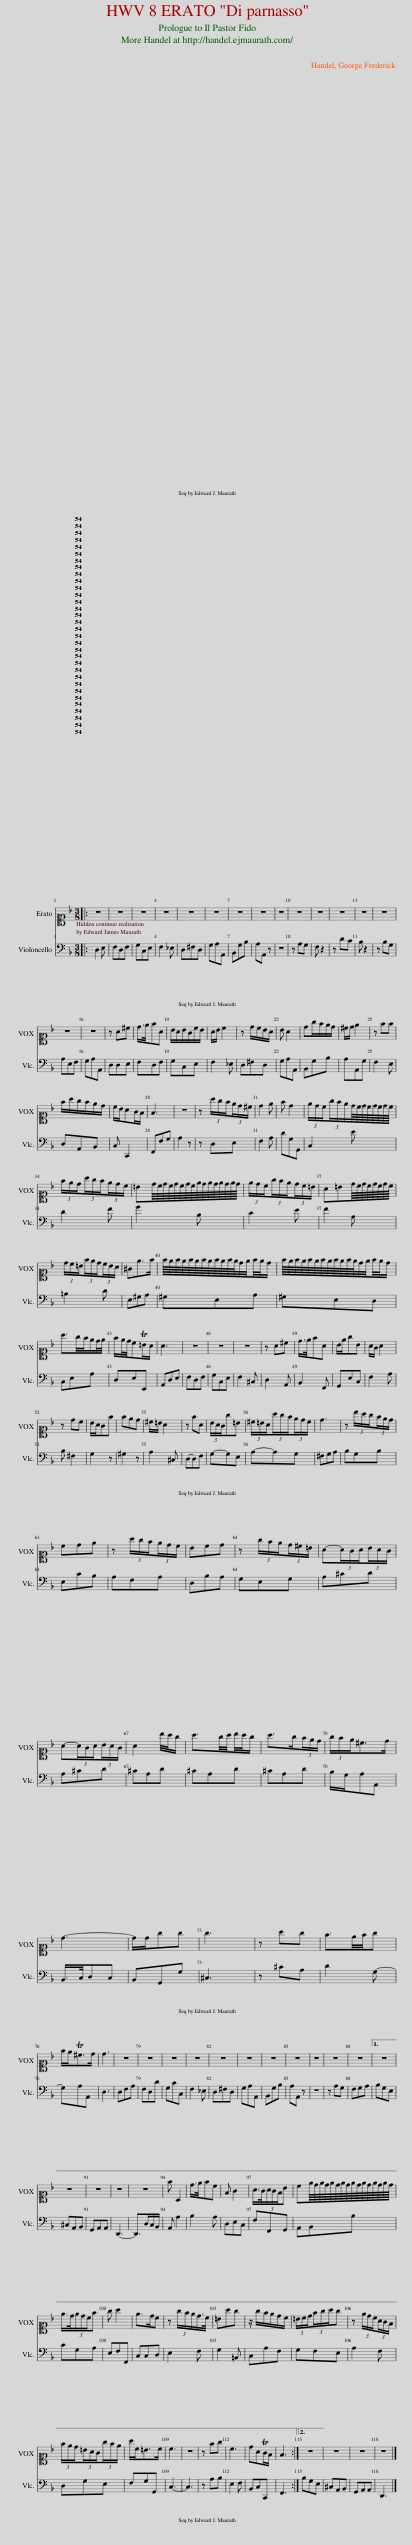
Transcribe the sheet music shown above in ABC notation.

X:1
%%score 1 2 { 3 | 4 } { ( 5 7 ) | 6 }
L:1/8
Q:1/4=54
M:3/8
I:linebreak $
K:F
V:1 alto1
V:2 bass
V:3 treble
V:4 bass
V:5 treble
V:7 treble
V:6 bass
V:1
|: z3 | z3 | z3 | z3 | z3 | %5
 z3 | z3 | z3 | z3 | z3 | %10
 z3 | z3 | z3 | z3 |$ z3 | %15
 z3 | z A^c | d/>e/fA | B/A/B/G/c/B/ | A/B/ c2 | %20
 z d/c/B/A/ | B A2 | dg/f/e/d/ | ^c/d/ e2 | z ff |$ %25
 f/a/g/f/e/d/ | c/B/AG/F/ | F3 | z3 | z (3a/g/f/(3e/d/^c/ | %30
 d2 e | f d2 | (3e/d/c/(3g/f/e/d/8c/8d/8c/8d/8c/8d/8c/8 |$ (3f/e/d/(3a/g/f/(3e/d/c/ | =Bd/8c/8d/8c/8d/8c/8d/8c/8e/8d/8e/8d/8e/8d/8e/8d/8 | %35
 (3e/d/c/(3g/f/e/(3d/c/=B/ | A=Bd/8c/8d/8c/8d/8c/8d/8c/8 |$ (3d/c/=B/(3f/e/d/(3c/B/A/ | ^Ge>f | f/8e/8f/8e/8f/8e/8f/8e/8f/8e/8f/8e/8d/4e/4f/4e/4d/ | %40
 f/8e/8f/8e/8f/8e/8f/8e/8f/8e/8f/8e/8d/4e/4f/4e/4d/ |$ a3/2g/4f/4e/d/4e/4 | f/e/4d/4cT=B/A/ | A3 | z3 | %45
 z3 | z3 | z A^c | d/>e/fA | B/e/gB | %50
 A/G/ A2 |$ z dc | B/A/Gf | fed | ^c/=B/ A2 | %55
 z fA | (3B/A/G/g=B | (3^c/=B/A/(3a/g/f/(3e/d/c/ | d3 | z (3b/a/g/(3f/e/d/ |$ %60
 cde | z (3a/g/f/(3e/d/c/ | Bcd | z (3g/f/e/(3d/^c/=B/ | A-(3A/G/A/(3B/A/G/ |$ %65
 A-(3A/G/A/(3B/A/G/ | A2 b/4a/4g/ | a3/2g/4a/4b/4a/4g/ | a>g(3f/e/d/ | (3g/f/e/^c>d |$ %70
 d3- | d/d/gg | g3 | z ag | f3/2e/4f/4g |$ %75
 f/e<T^cd/ | d3 | z3 | z3 | z3 | %80
 z3 | z3 | z3 | z3 | z3 | %85
 z3 | z3 | z3 |1 z3 |$ z3 | %90
 z3 | z3 | z3 | f A,2 | d/>e/fc | %95
 F G2 | A/>G/(3A/G/F/B | ce/8d/8e/8d/8e/8d/8e/8d/8e/8d/8e/8d/8e/8d/8e/8d/8 |$ e/>d/(3e/d/c/f | g a2 | %100
 e>dc | z (3g/f/e/d/>c/ | =Bag | z/ g/f/e/d/c/ | (3=B/c/d/(3f/g/a/g | %105
 z (3e/d/c/(3A/G/F/ |$ (3f/e/d/(3=B/A/G/(3g/f/e/ | a/c<=Bc/ | c3 | z3 | %110
 z fg | c3 | dATG/F/ | F3 :|2 z3 || %115
 z3 | z3 | z3 |] %118
V:2
|: D,2 E, | F,D,F, | G,C,E, | F,2 _E, | D,^F,D, | %5
 G,A,A,, | B,,G,B, | A,A,, z | z3 | z A,G, | %10
 F, z2 | z DC | B, z2 | z B,G, |$ A,E,F, | %15
 G,A,A,, | D,D,E, | F,D,F, | G,C,E, | F,2 _E, | %20
 D,^F,D, | G,A,A,, | B,,G,B, | A,A,,G, | F,2 E, |$ %25
 D,A,,B,, | C, C,,2 | F,,F,G, | A,2 z | z D,E, | %30
 F,2 A, | DG,G,, | C,2 E |$ D2 F | G2 B, | %35
 C2 E | F2 A, |$ =B,2 D | E,^G,A, | ^G,E,A, | %40
 ^G,E,D, |$ C,E,A, | D,E,E,, | A,,D,E, | F,D,F, | %45
 G,C,E, | F,2 ^C, | D,2 A,, | B,,2 F,, | G,,E,C, | %50
 F,2 A, |$ B, ^F,2 | G,2 z | ^G,2 z | A,2 ^C, | %55
 D,-D,F, | G,-G,E, | A,-A,G, | ^F,G,A, | B,G,B, |$ %60
 E,CB, | A,F,A, | D,B,A, | G,E,G, | A,^CD |$ %65
 A,^CD | ^CA,D | ^CA,D | ^CA,D | B,/G,/A,A,, |$ %70
 B,,/>C,/D,C, | B,,G,,G, | ^C,3 | z ^CA, | D2 G,- |$ %75
 G,A,A,, | D,3 | D,F,A, | F,D,D | G,CC, | %80
 F,2 _E, | D,^F,D, | G,A,A,, | B,,G,B, | A,A,, z | %85
 z3 | z A,G, | F,G,A, |1 B,G,E, |$ ^C,A,,B,, | %90
 G,,A,,A,, | D,,3- | D,,>D,C,/B,,/ | A,, A,2 | B,2 A, | %95
 D,E,C, | F,F,,G,, | A,,B,,B, |$ CG,A, | E,F,F,, | %100
 C,C,D, | E,2 F, | G,2 =B,, | C,A,F, | G,F,E, | %105
 A,2 F, |$ D,G,E, | F,G,G,, | C,3- | C,3 | %110
 z A,B, | E,2 F, | B,,C,C,, | F,,3 :|2 B,G,E, || %115
 ^C,A,,B,, | G,,A,,A,, | D,,3 |] %118
V:3
|: z A^c | d/>e/fA | B/A/B/G/c/B/ | A/B/ c2 | z d/c/B/A/ | %5
 B A2 | dg/f/e/d/ | z3 | [FAd][EGc][DFB] | [^CEA] z z | %10
 z [Adf][A^ce] | [GBd] z z | z [GBd][^FAc] | [DGB] z2 |$ z ^cd | %15
 eA^c | dA^c | d/>e/fA | B/A/B/G/c/B/ | A/B/ c2 | %20
 z d/c/B/A/ | B A2 | dg/f/e/d/ | ^c/d/ e2 | z ff |$ %25
 f/a/g/f/e/d/ | c/B/AG/F/ | F3 | z A^c | d (3a/ g/ f/ (3e/ d/ ^c/ | %30
 d2 e | f d2 | (3e/d/c/(3g/f/e/d/8c/8d/8c/8d/8c/8d/8c/8 |$ (3f/e/d/(3a/g/f/(3e/d/c/ | =Bd/8c/8d/8c/8d/8c/8d/8c/8e/8d/8e/8d/8e/8d/8e/8d/8 | %35
 (3e/d/c/(3g/f/e/(3d/c/=B/ | A=Bd/8c/8d/8c/8d/8c/8d/8c/8 |$ (3d/c/=B/(3f/e/d/(3c/B/A/ | ^GE>F | f/8e/8f/8e/8f/8e/8f/8e/8f/8e/8f/8e/8d/4e/4f/4e/4d/ | %40
 f/8e/8f/8e/8f/8e/8f/8e/8f/8e/8f/8e/8d/4e/4f/4e/4d/ |$ a3/2g/4f/4e/d/4e/4 | f/e/4d/4c=B/A/ | AA^c | d/>e/fA | %45
 B/e/gB | A/G/ A2 | [F,A,D]2 ^C | D/>E/FA, | B,/E/GB, | %50
 A/G/ A2 |$ z DC | B/A/GF | FED | ^c/=B/ A2 | %55
 DFA, | (3B/A/G/G=B, | (3^c/=B/A/(3A/G/F/(3E/D/^C/ | [A,D^F][B,DG][CDFA] | [DGB] (3B/ A/ G/ (3F/ E/ D/ |$ %60
 CDE | z (3A/G/F/(3E/D/C/ | B,CD | [A,^CEG] (3G/ F/ E/ (3D/ C/ =B,/ | A- (3A/ G/ A/ (3B/ A/ G/ |$ %65
 [^CEA-] (3A/ G/ A/ (3B/ A/ G/ | [EA]2 B/4A/4G/ | [^CEA]3/2G/4A/4B/4A/4G/ | [^CEA]>G(3F/E/D/ | (3G/F/E/^C>D |$ %70
 D3- | D/D/GG | [A,^CEG]3 | [EG]AG | F3/2E/4F/4G |$ %75
 F/E<^CD/ | D3 | z A^c | d/>e/fA | B/A/B/G/c/B/ | %80
 A/B/ c2 | z d/c/B/A/ | B A A | dg/f/e/d/ | ^c/d/e[EAce] | %85
 [FAd][EGc][DFB] | [^CEA]2 [A,CEG] | [A,DF][B,DG][^CEA] |1 [DGB][B,DG][^CEA] |$ [EGA^c][^CEGA][DGB] | %90
 [^CEG][DFA][EGA^c] | [A,Fd]3- | [A,Fd]>[Dd][Cc]/[B,B]/ | [F,CA][CFA] z | d/>e/fc | %95
 F G2 | A/>G/(3A/G/F/B | ce/8d/8e/8d/8e/8d/8e/8d/8e/8d/8e/8d/8e/8d/8e/8d/8 |$ e/>d/(3e/d/c/f | g a2 | %100
 e>dc | z (3g/f/e/d/>c/ | =Bag | z/ g/f/e/d/c/ | (3=B/c/d/(3f/g/a/g | %105
 z (3e/d/c/(3a/g/f/ |$ (3f/e/d/(3=b/a/g/(3g/f/e/ | A/c<=Bc/ | [EGc]3- | [EGc]3 | %110
 [FAc]fg | c3 | dAG/F/ | F3 :|2 [DGB][B,DG][^CEA] || %115
 [EGA^c][^CEGA][DGB] | [^CEG][DFA][EGA^c] | [A,Fd]3 |] %118
V:4
|: z A,^C | D/>E/FA, | B,/A,/B,/G,/C/B,/ | A,/B,/ C2 | z D/C/B,/A,/ | %5
 B, A,2 | DG/F/E/D/ | z3 | z3 | z3 | %10
 z3 | z3 | z3 | z3 |$ z ^CD | %15
 EA,^C | DA,^C | D/>E/FA, | B,/A,/B,/G,/C/B,/ | A,/B,/ C2 | %20
 z D/C/B,/A,/ | B, A,2 | DG/F/E/D/ | ^C/D/ E2 | z FF |$ %25
 F/A/G/F/E/D/ | C/B,/A,G,/F,/ | F,3 | z A,^C |[K:treble] D (3A/ G/ F/ (3E/ D/ ^C/ | %30
 D2 E | F D2 | (3E/D/C/(3G/F/E/D/8C/8D/8C/8D/8C/8D/8C/8 |$ (3F/E/D/(3A/G/F/(3E/D/C/ | =B,D/8C/8D/8C/8D/8C/8D/8C/8E/8D/8E/8D/8E/8D/8E/8D/8 | %35
 (3E/D/C/(3G/F/E/(3D/C/=B,/ | A,=B,D/8C/8D/8C/8D/8C/8D/8C/8 |$ (3D/C/=B,/(3F/E/D/(3C/B,/A,/ | ^G,E,>F, | F/8E/8F/8E/8F/8E/8F/8E/8F/8E/8F/8E/8D/4E/4F/4E/4D/ | %40
 F/8E/8F/8E/8F/8E/8F/8E/8F/8E/8F/8E/8D/4E/4F/4E/4D/ |$ A3/2G/4F/4E/D/4E/4 | F/E/4D/4C=B,/A,/ | A,A,^C | D/>E/FA, | %45
 B,/E/GB, | A,/G,/ A,2 |[K:bass] D,2 ^C, | D,/>E,/F,A,, | B,,/E,/G,B,, | %50
 A,/G,/ A,2 |$ z D,C, | B,/A,/G,F, | F,E,D, | ^C/=B,/ A,2 | %55
 [D,F,A,]F,A,, | (3B,/A,/G,/G,=B,, | (3^C/=B,/A,/(3A,/G,/F,/(3E,/D,/^C,/ | z3 | D, (3B,/ A,/ G,/ (3F,/ E,/ D,/ |$ %60
 C,D,E, | z (3A,/G,/F,/(3E,/D,/C,/ | B,,C,D, | z (3G,/F,/E,/(3D,/^C,/=B,,/ | A,- (3A,/ G,/ A,/ (3B,/ A,/ G,/ |$ %65
 A,- (3A,/ G,/ A,/ (3B,/ A,/ G,/ | [A,^C]2 B,/4A,/4G,/ | A,3/2G,/4A,/4B,/4A,/4G,/ | A,>G,(3F,/E,/D,/ | (3G,/F,/E,/^C,>D, |$ %70
 D,3- | D,/D,/G,G, | G,3 | [A,^C]A,G, | F,3/2E,/4F,/4G, |$ %75
 F,/E,<^C,D,/ | [D,F,A,]3 | z A,^C | D/>E/FA, | B,/A,/B,/G,/C/B,/ | %80
 A,/B,/ C2 | z D/C/B,/A,/ | B, A, A, | DG/F/E/D/ | ^C/D/E z | %85
 z3 | z A,G, | F,G,A, |1 B,G,E, |$ ^C,A,,B,, | %90
 G,,A,,A,, | [D,,-D,]3 | D,,>D,C,/B,,/ | A,, A,2 | D/>E/FC | %95
 F, G,2 | A,/>G,/(3A,/G,/F,/B, |[K:treble] CE/8D/8E/8D/8E/8D/8E/8D/8E/8D/8E/8D/8E/8D/8E/8D/8 |$ E/>D/(3E/D/C/F | G A2 | %100
 E>DC | z (3G/F/E/D/>C/ | =B,AG | z/ G/F/E/D/C/ | (3=B,/C/D/(3F/G/A/G | %105
 z (3E/D/C/(3A/G/F/ |$ (3F/E/D/(3=B/A/G/(3G/F/E/ |[K:bass] A,/C<=B,C/ | C3- | C3 | %110
 [F,A,C]FG | C3 | DA,G,/F,/ | F,3 :|2 B,G,E, || %115
 ^C,A,,B,, | G,,A,,A,, | [D,,D,]3 |] %118
V:5
|: [F,A,D]2 [G,B,^CE] | [A,DF][F,A,D][A,DF] | [CEG][E,G,C][G,B,CE] | [A,CF]2 [F,A,C^D] | [^F,A,D][A,D^F][F,A,D] | %5
 [B,DG][^CEA][CEA] | [DGB][B,DG][DGB] | [A^c]/ d/ [Ace] [EAce] | z3 | z [^CEA][A,CEG] | %10
 [A,DF] z z | z [GBd][D^FAc] | [DGB] z z | z [DGB][B,DG] |$ [^CEA][A,CE][A,DF] | %15
 [^CEG][DFA][CEGA] | [F,A,D][F,A,D][G,A,^CE] | [A,DF][F,A,D][A,DF] | [CEG][E,G,C][G,B,CE] | [A,CF]2 [F,A,C^D] | %20
 [^F,A,D][A,D^F][F,A,D] | [B,DG][^CEA][CEA] | [DGB][B,DG][DGB] | [^CEA][A,CEA][A,CEG] | [A,^CF]2 [A,E] |$ %25
 DA,B, | CCC | [F,A,CF]FG | [DFA] z [G,B,^CE] | z3/4 z/4 z2 | %30
 [DF]2 [^CE] | [Fd][DG][G,D] | C2 e |$ d2 f | g2 B | %35
 c2 e | f2 A |$ =B2 d | E^GA | ^GEA | %40
 ^GED |$ CEA | DEE, | [A,^CE][F,A,D][A,CE] | [A,DF][F,A,D][A,DF] | %45
 [CEG][E,G,C][G,B,CE] | [A,CF]2 [E,G,A,^C] | [F,A,D]2 A, | B,2 F, | G,EC | %50
 F2 A |$ B ^F2 | G2 z | ^G2 z | A2 ^C | %55
 D-DF | G-GE | A-AG | ^FGA | BGB |$ %60
 EcB | AFA | DBA | GEG | A^cd |$ %65
 A^cd | ^cAd | ^cAd | ^cAd | B/G/AA, |$ %70
 B,/>C/DC | B,G,G | ^C3 | z ^cA | d2 G- |$ %75
 GAA, | D3 | [F,A,D][A,DF][^CEA] | [A,DF][F,A,D][FAd] | [B,DG][EGc]/ z/ [E,G,C] | %80
 [A,CF]2 [F,A,C^D] | [^F,A,D][A,D^F][F,A,D] | [B,DG][^CE][CEA] | [DGB][B,DG][DGB] | [^CEA][A,CEA][A,CEA] | %85
 z3 | z [^CEA][A,CEG] | [A,DF][B,DG][^CEA] |1 [DGB][B,DG][^CEA] |$ [EGA^c][^CEGA][DGB] | %90
 [^CEG][DFA][EGA^c] | [A,Fd]3- | [A,Fd]>[Dd][Cc]/[B,B]/ | [F,CA][CFA] z | B2 A | %95
 DEC | FF,G, | A,B,B |$ cGA | EFF, | %100
 CCD | E2 F | G2 =B, | CAF | GFE | %105
 A2 F |$ DGE | FGG, | C3- | C3 | %110
 z AB | E2 F | B,CC, | F,3 :|2 [DGB][B,DG][^CEA] || %115
 [EGA^c][^CEGA][DGB] | [^CEG][DFA][EGA^c] | [A,Fd]3 |] %118
V:6
|: D,2 E, | F,D,F, | G,C,E, | F,2 _E, | D,^F,D, | %5
 G,A,A,, | B,,G,B, | [A,^CE][A,,CEA] z | z z z | z A,G, | %10
 F, z z | z DC | B, z z | z B,G, |$ A,E,F, | %15
 G,A,A,, | D,D,E, | F,D,F, | G,C,E, | F,2 _E, | %20
 D,^F,D, | G,A,A,, | B,,G,B, | A,A,,G, | F,2 E, |$ %25
 D,A,,B,, | C, C,,2 | F,,F,G, | A,2 z | z D,E, | %30
 F,2 A, | DG,G,, | C,2 E |$ D2 F | G2 B, | %35
 C2 E | F2 A, |$ =B,2 D | E,^G,A, | ^G,E,A, | %40
 ^G,E,D, |$ C,E,A, | D,E,E,, | A,,D,E, | F,D,F, | %45
 G,C,E, | F,2 ^C, | D,2 A,, | B,,2 F,, | G,,E,C, | %50
 F,2 A, |$ B, ^F,2 | G,2 z | ^G,2 z | A,2 ^C, | %55
 D,-D,F, | G,-G,E, | A,-A,G, | ^F,G,A, | B,G,B, |$ %60
 E,CB, | A,F,A, | D,B,A, | G,E,G, | A,^CD |$ %65
 A,^CD | ^CA,D | ^CA,D | ^CA,D | B,/G,/A,A,, |$ %70
 B,,/>C,/D,C, | B,,G,,G, | ^C,3 | z ^CA, | D2 G,- |$ %75
 G,A,A,, | D,3 | D,F,A, | F,D,D | G,CC, | %80
 F,2 _E, | D,^F,D, | G,A,A,, | B,,G,B, | A,A,, z | %85
 z3 | z A,G, | F,G,A, |1 B,G,E, |$ ^C,A,,B,, | %90
 G,,A,,A,, | [D,,-D,]3 | D,,>D,C,/B,,/ | A,, A,2 | B,2 A, | %95
 D,E,C, | F,F,,G,, | A,,B,,B, |$ CG,A, | E,F,F,, | %100
 C,C,D, | E,2 F, | G,2 =B,, | C,A,F, | G,F,E, | %105
 A,2 F, |$ D,G,E, | F,G,G,, | C,3- | C,3 | %110
 z A,B, | E,2 F, | B,,C,C,, | F,,3 :|2 B,G,E, || %115
 ^C,A,,B,, | G,,A,,A,, | [D,,D,]3 |] %118
V:7
|: x3 | x3 | x3 | x3 | x3 | %5
 B A2 | x2 z/ x/ | x3 | x3 | x3 | %10
 x3 | x z2 | z z z | z z2 |$ x3 | %15
 x3 | x3 | x3 | x3 | x3 | %20
 x3 | x3 | x3 | x3 | x3 |$ %25
 z3 | x3 | x3 | z2 z | [A,DF]D[^CE] | %30
 x3 | x3 | x3 |$ x3 | x3 | %35
 x3 | x3 |$ x3 | x3 | x3 | %40
 x3 |$ x3 | x3 | x3 | x3 | %45
 x3 | x3 | x3 | x3 | x3 | %50
 x3 |$ x3 | x3 | x3 | x3 | %55
 x3 | x3 | x3 | x3 | x3 |$ %60
 x3 | x3 | x3 | x3 | x3 |$ %65
 x3 | x3 | x3 | x3 | x3 |$ %70
 z3 | z3 | z3 | z3 | x3 |$ %75
 x3 | x3 | x3 | x2 A | x z/ x3/2 | %80
 x3 | x3 | x A x | z x2 | x3 | %85
 x3 | x3 | x3 |1 x3 |$ x3 | %90
 x3 | x3 | x3 | x3 | x3 | %95
 x3 | x3 | x3 |$ x3 | x3 | %100
 x3 | x3 | x3 | x3 | x3 | %105
 x3 |$ x3 | x3 | x3 | x3 | %110
 x3 | x3 | x3 | x3 :|2 x3 || %115
 x3 | x3 | x3 |] %118
